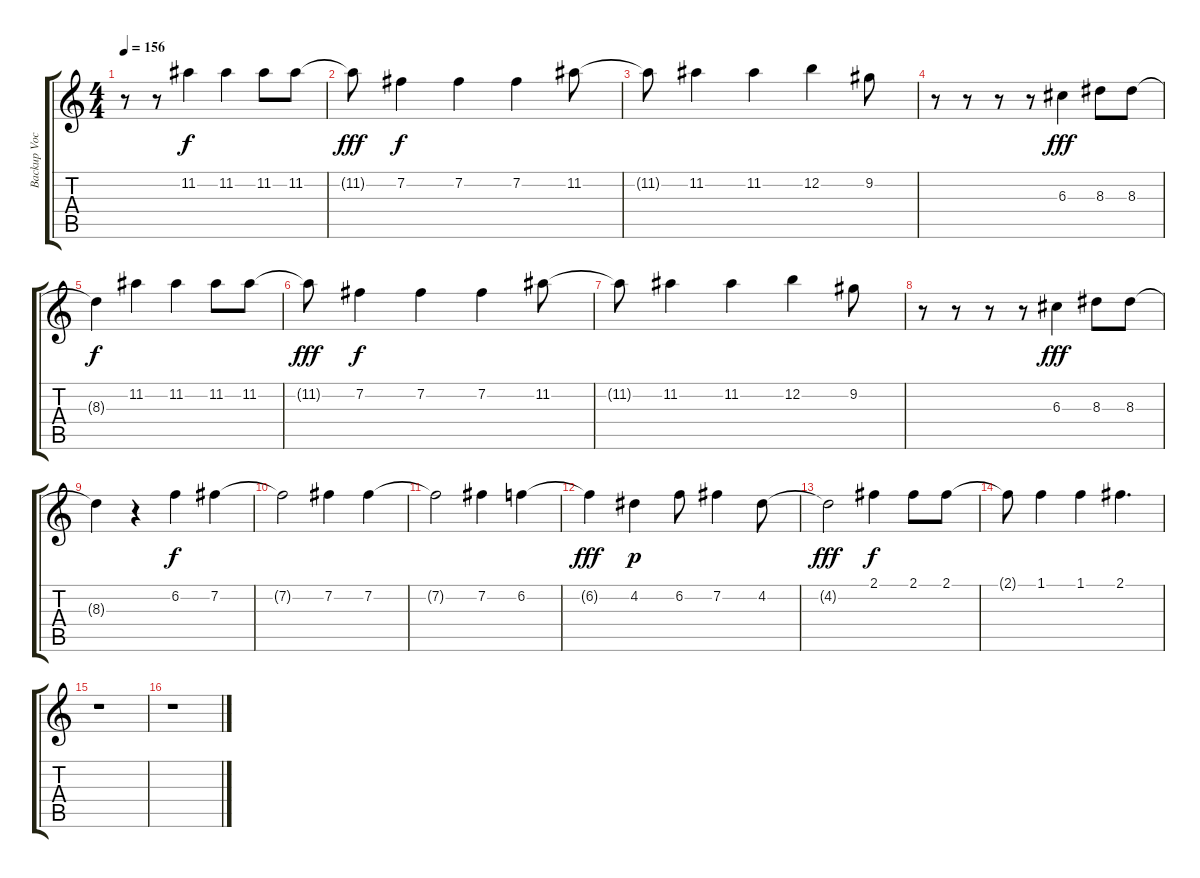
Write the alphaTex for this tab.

\track ("Backup Vocals" "Backup Voc") {instrument acousticguitarsteel}
\staff {score tabs}
\tuning (E4 B3 G3 D3 A2 E2) {hide}
\ts (4 4)
\tempo 156
\clef g2
\ks c
r.8{dy f} r.8 11.2.4 11.2.4 11.2.8 11.2.8 |
11.2{t}.8{dy fff} 7.2.4{dy f} 7.2.4 7.2.4 11.2.8 |
11.2{t}.8 11.2.4 11.2.4 12.2.4 9.2.8 |
r.8 r.8 r.8 r.8 6.3.4{dy fff} 8.3.8 8.3.8 |
8.3{t}.4{dy f} 11.2.4 11.2.4 11.2.8 11.2.8 |
11.2{t}.8{dy fff} 7.2.4{dy f} 7.2.4 7.2.4 11.2.8 |
11.2{t}.8 11.2.4 11.2.4 12.2.4 9.2.8 |
r.8 r.8 r.8 r.8 6.3.4{dy fff} 8.3.8 8.3.8 |
8.3{t}.4 r.4 6.2.4{dy f} 7.2.4 |
7.2{t}.2 7.2.4 7.2.4 |
7.2{t}.2 7.2.4 6.2.4 |
6.2{t}.4{dy fff} 4.2.4{dy p} 6.2.8 7.2.4 4.2.8 |
4.2{t}.2{dy fff} 2.1.4{dy f} 2.1.8 2.1.8 |
2.1{t}.8 1.1.4 1.1.4 2.1.4{d} |
r.1 |
r.1
